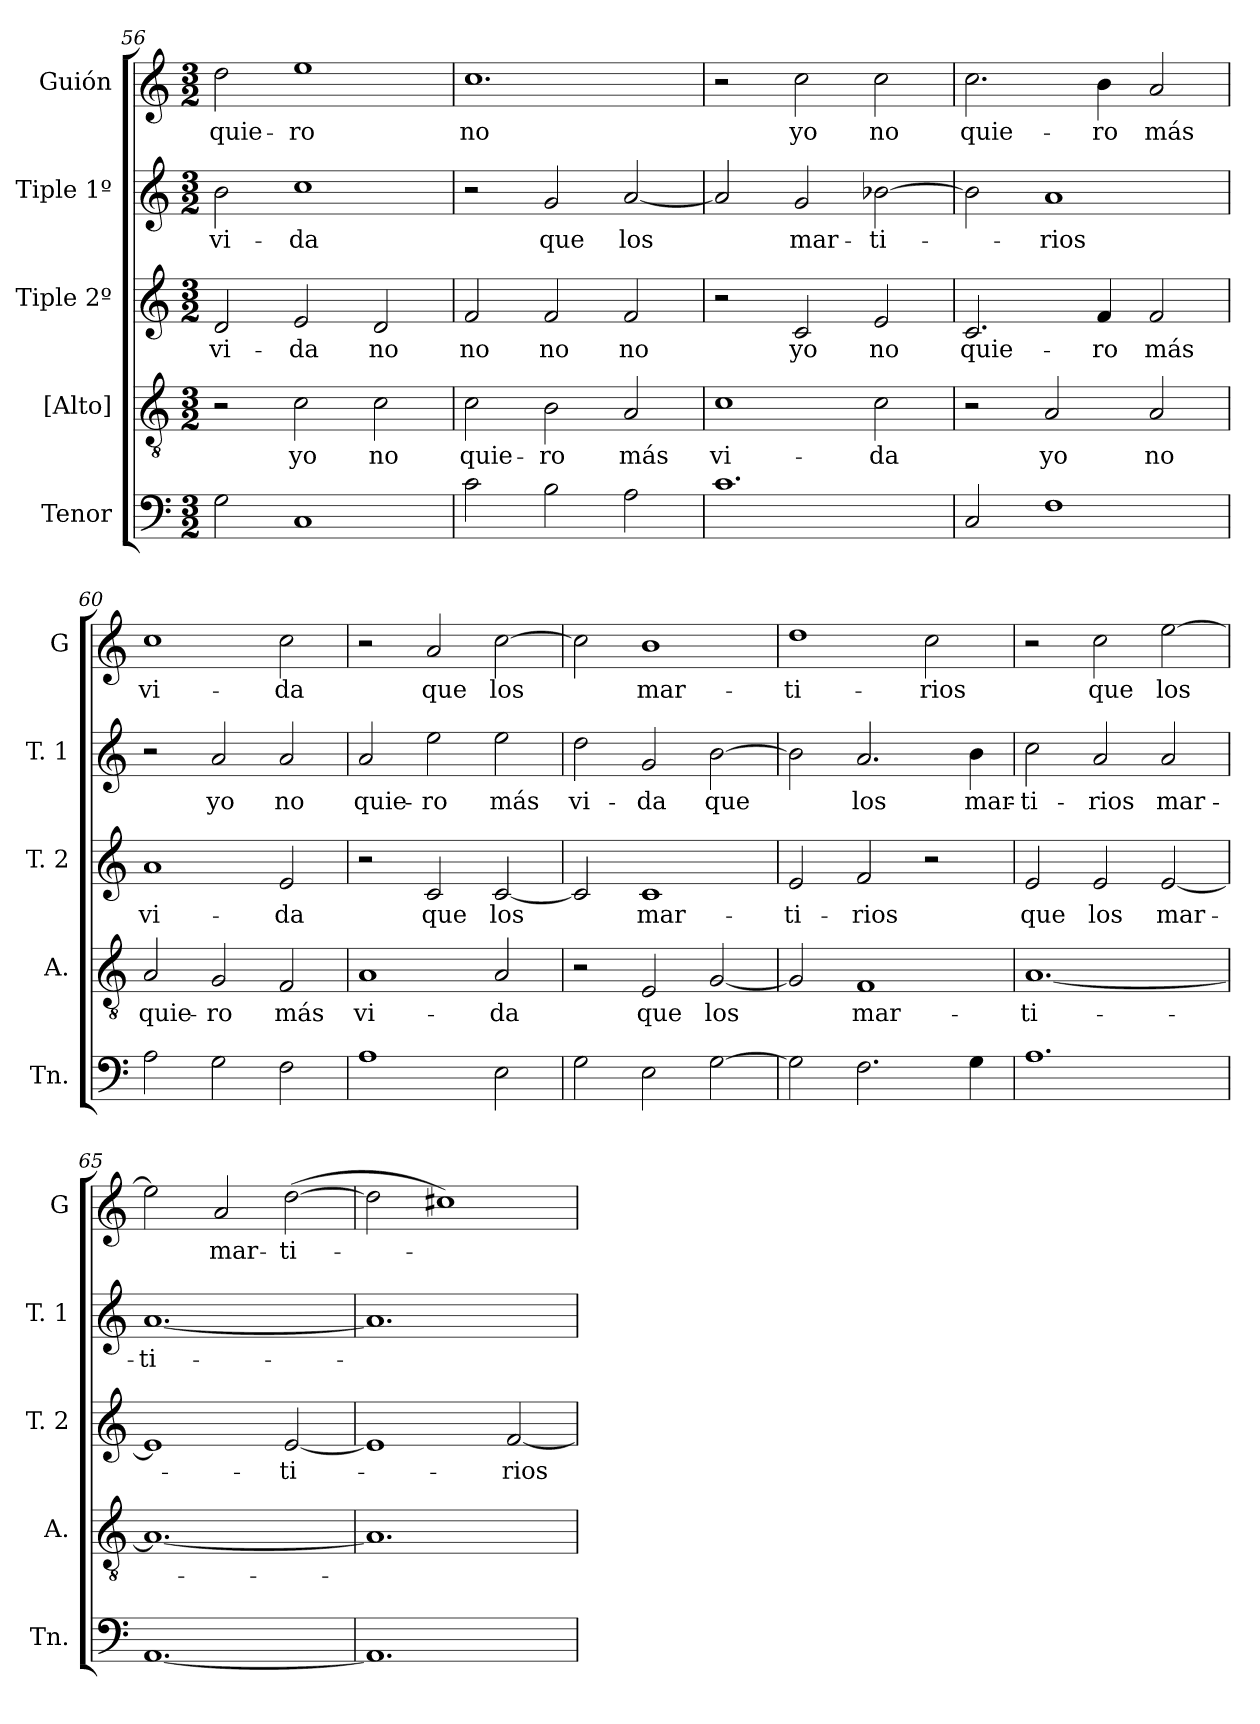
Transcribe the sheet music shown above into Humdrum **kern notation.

**kern	**kern	**text	**kern	**text	**kern	**text	**kern	**text
*part5	*part4	*part4	*part3	*part3	*part2	*part2	*part1	*part1
*staff5	*staff4	*staff4	*staff3	*staff3	*staff2	*staff2	*staff1	*staff1
*I"Tenor	*I"[Alto]	*	*I"Tiple 2º	*	*I"Tiple 1º	*	*I"Guión	*
*I'Tn.	*I'A.	*	*I'T. 2	*	*I'T. 1	*	*I'G	*
*clefF4	*clefGv2	*	*clefG2	*	*clefG2	*	*clefG2	*
*M3/2	*M3/2	*	*M3/2	*	*M3/2	*	*M3/2	*
=56	=56	=56	=56	=56	=56	=56	=56	=56
2G	2r	.	2d	vi-	2b	vi-	2dd	quie-
1C	2c	yo	2e	-da	1cc	-da	1ee	-ro
.	2c	no	2d	no	.	.	.	.
=57	=57	=57	=57	=57	=57	=57	=57	=57
2c	2c	quie-	2f	no	2r	.	1.cc	no
2B	2B	-ro	2f	no	2g	que	.	.
2A	2A	más	2f	no	[2a	los	.	.
=58	=58	=58	=58	=58	=58	=58	=58	=58
1.c	1c	vi-	2r	.	2a]	.	2r	.
.	.	.	2c	yo	2g	mar-	2cc	yo
.	2c	-da	2e	no	[2b-X	-ti-	2cc	no
=59	=59	=59	=59	=59	=59	=59	=59	=59
2C	2r	.	2.c	quie-	2b-]	.	2.cc	quie-
1F	2A	yo	.	.	1a	-rios	.	.
.	.	.	4f	-ro	.	.	4b	-ro
.	2A	no	2f	más	.	.	2a	más
=60	=60	=60	=60	=60	=60	=60	=60	=60
2A	2A	quie-	1a	vi-	2r	.	1cc	vi-
2G	2G	-ro	.	.	2a	yo	.	.
2F	2F	más	2e	-da	2a	no	2cc	-da
!!LO:PB:g=z
=61	=61	=61	=61	=61	=61	=61	=61	=61
1A	1A	vi-	2r	.	2a	quie-	2r	.
.	.	.	2c	que	2ee	-ro	2a	que
2E	2A	-da	[2c	los	2ee	más	[2cc	los
=62	=62	=62	=62	=62	=62	=62	=62	=62
2G	2r	.	2c]	.	2dd	vi-	2cc]	.
2E	2E	que	1c	mar-	2g	-da	1b	mar-
[2G	[2G	los	.	.	[2b	que	.	.
=63	=63	=63	=63	=63	=63	=63	=63	=63
2G]	2G]	.	2e	-ti-	2b]	.	1dd	-ti-
2.F	1F	mar-	2f	-rios	2.a	los	.	.
.	.	.	2r	.	.	.	2cc	-rios
4G	.	.	.	.	4b	mar-	.	.
=64	=64	=64	=64	=64	=64	=64	=64	=64
1.A	[1.A	-ti-	2e	que	2cc	-ti-	2r	.
.	.	.	2e	los	2a	-rios	2cc	que
.	.	.	[2e	mar-	2a	mar-	[2ee	los
=65	=65	=65	=65	=65	=65	=65	=65	=65
[1.AA	1.A_	.	1e]	.	[1.a	-ti-	2ee]	.
.	.	.	.	.	.	.	2a	mar-
.	.	.	[2e	-ti-	.	.	(<[2dd	-ti-
=66	=66	=66	=66	=66	=66	=66	=66	=66
1.AA]	1.A]	.	1e]	.	1.a]	.	2dd]	.
.	.	.	.	.	.	.	1cc#X)	.
.	.	.	[2f	-rios	.	.	.	.
=	=	=	=	=	=	=	=	=
*-	*-	*-	*-	*-	*-	*-	*-	*-
